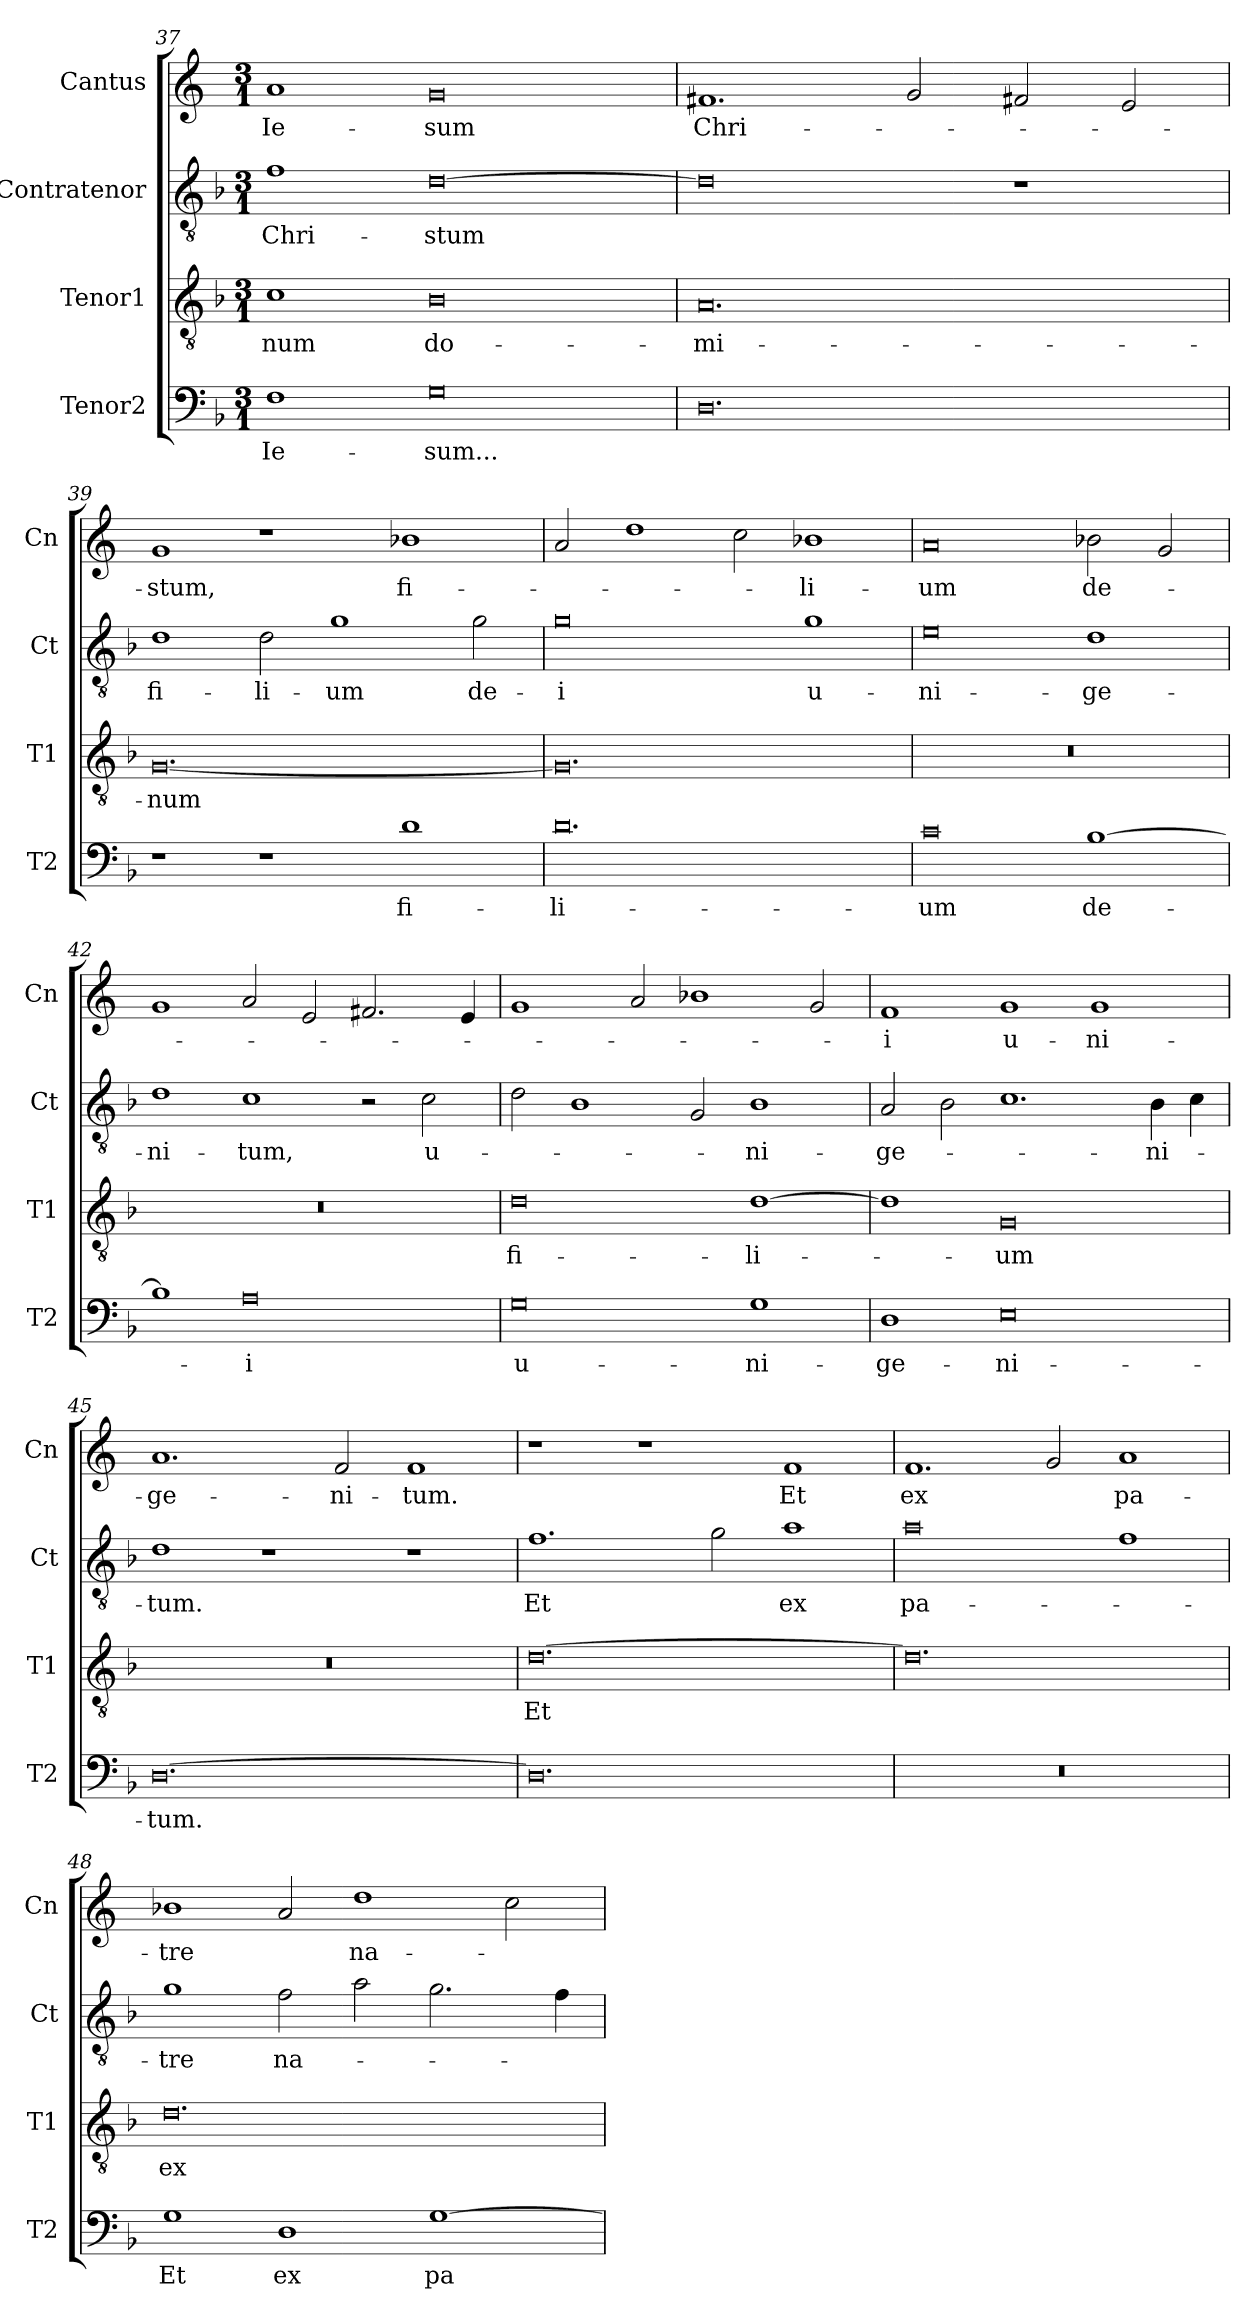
**kern	**text	**kern	**text	**kern	**text	**kern	**text
*part4	*part4	*part3	*part3	*part2	*part2	*part1	*part1
*staff4	*staff4	*staff3	*staff3	*staff2	*staff2	*staff1	*staff1
*I"Tenor2	*	*I"Tenor1	*	*I"Contratenor	*	*I"Cantus	*
*I'T2	*	*I'T1	*	*I'Ct	*	*I'Cn	*
*clefF4	*	*clefGv2	*	*clefGv2	*	*clefG2	*
*k[b-]	*	*k[b-]	*	*k[b-]	*	*k[]	*
*M3/1	*	*M3/1	*	*M3/1	*	*M3/1	*
=37	=37	=37	=37	=37	=37	=37	=37
1F	Ie-	1c	-num	1f	Chri-	1a	Ie-
0G	-sum...	0B-	do-	[0d	-stum	0g	-sum
=38	=38	=38	=38	=38	=38	=38	=38
0.D	.	0.A	-mi-	0d]	.	1.f#X	Chri-
.	.	.	.	.	.	2g/	.
.	.	.	.	1r	.	2f#X/	.
.	.	.	.	.	.	2e/	.
=39	=39	=39	=39	=39	=39	=39	=39
1r	.	[0.G	-num	1d	fi-	1g	-stum,
1r	.	.	.	2d\	-li-	1r	.
.	.	.	.	1g	-um	.	.
1d	fi-	.	.	.	.	1b-X	fi-
.	.	.	.	2g\	de-	.	.
=40	=40	=40	=40	=40	=40	=40	=40
0.d	-li-	0.G]	.	0g	-i	2a/	.
.	.	.	.	.	.	1dd	.
.	.	.	.	.	.	2cc\	.
.	.	.	.	1g	u-	1b-X	-li-
=41	=41	=41	=41	=41	=41	=41	=41
0c	-um	0.r	.	0e	-ni-	0a	-um
[1B-	de-	.	.	1d	-ge-	2b-X\	de-
.	.	.	.	.	.	2g/	.
=42	=42	=42	=42	=42	=42	=42	=42
1B-]	.	0.r	.	1d	-ni-	1g	.
0A	-i	.	.	1c	-tum,	2a/	.
.	.	.	.	.	.	2e/	.
.	.	.	.	2r	.	2.f#X/	.
.	.	.	.	2c\	u-	.	.
.	.	.	.	.	.	4e/	.
=43	=43	=43	=43	=43	=43	=43	=43
0G	u-	0d	fi-	2d\	.	1g	.
.	.	.	.	1B-	.	.	.
.	.	.	.	.	.	2a/	.
.	.	.	.	2G/	.	1b-X	.
1G	-ni-	[1d	-li-	1B-	-ni-	.	.
.	.	.	.	.	.	2g/	.
=44	=44	=44	=44	=44	=44	=44	=44
1D	-ge-	1d]	.	2A/	-ge-	1f	-i
.	.	.	.	2B-\	.	.	.
0E	-ni-	0G	-um	1.c	.	1g	u-
.	.	.	.	.	.	1g	-ni-
.	.	.	.	4B-\	-ni-	.	.
.	.	.	.	4c\	.	.	.
=45	=45	=45	=45	=45	=45	=45	=45
[0.D	-tum.	0.r	.	1d	-tum.	1.a	-ge-
.	.	.	.	1r	.	.	.
.	.	.	.	.	.	2f/	-ni-
.	.	.	.	1r	.	1f	-tum.
=46	=46	=46	=46	=46	=46	=46	=46
0.D]	.	[0.d	Et	1.f	Et	1r	.
.	.	.	.	.	.	1r	.
.	.	.	.	2g\	.	.	.
.	.	.	.	1a	ex	1f	Et
=47	=47	=47	=47	=47	=47	=47	=47
0.r	.	0.d]	.	0a	pa-	1.f	ex
.	.	.	.	.	.	2g/	.
.	.	.	.	1f	.	1a	pa-
=48	=48	=48	=48	=48	=48	=48	=48
1G	Et	0.d	ex	1g	-tre	1b-X	-tre
1D	ex	.	.	2f\	na-	2a/	.
.	.	.	.	2a\	.	1dd	na-
[1G	pa-	.	.	2.g\	.	.	.
.	.	.	.	.	.	2cc\	.
.	.	.	.	4f\	.	.	.
=	=	=	=	=	=	=	=
*-	*-	*-	*-	*-	*-	*-	*-
